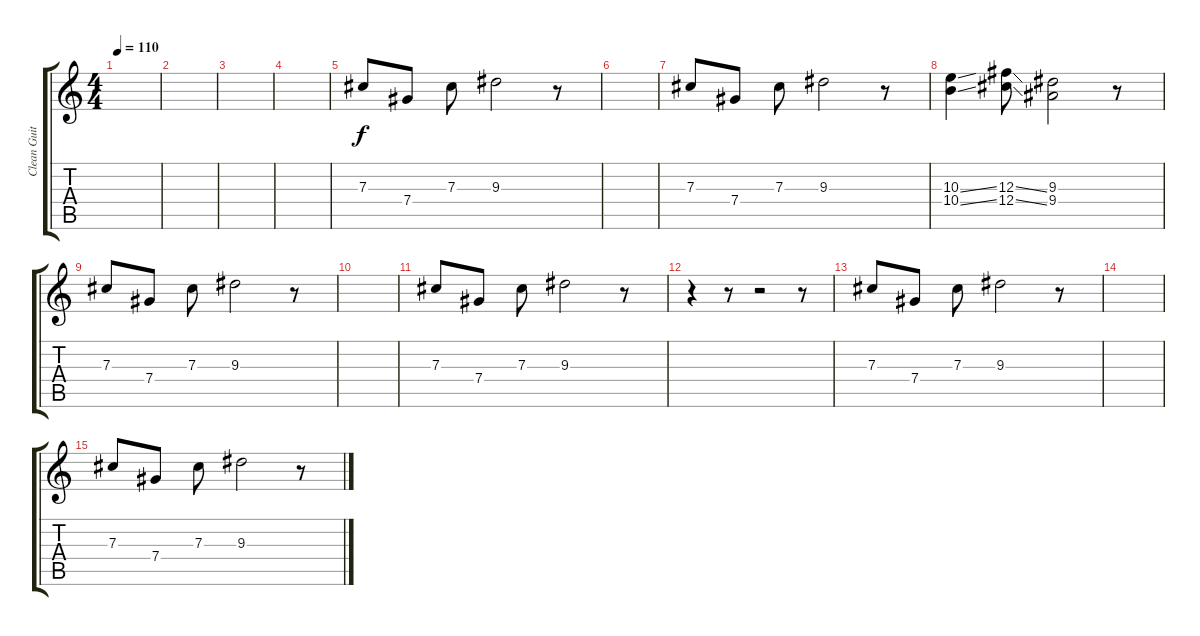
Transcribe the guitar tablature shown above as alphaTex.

\track ("Clean Guitar" "Clean Guit") {instrument electricguitarclean}
\staff {score tabs}
\tuning (Eb4 Bb3 Gb3 Db3 Ab2 D2) {hide}
\ts (4 4)
\tempo 110
\clef g2
\ks c
|
|
|
|
7.3.8 7.4.8 7.3.8 9.3.2 r.8 |
|
7.3.8 7.4.8 7.3.8 9.3.2 r.8 |
(10.3{ss} 10.4{ss}).4 (12.3{ss} 12.4{ss}).8 (9.3 9.4).2 r.8 |
7.3.8 7.4.8 7.3.8 9.3.2 r.8 |
|
7.3.8 7.4.8 7.3.8 9.3.2 r.8 |
r.4 r.8 r.2 r.8 |
7.3.8 7.4.8 7.3.8 9.3.2 r.8 |
|
7.3.8 7.4.8 7.3.8 9.3.2 r.8
